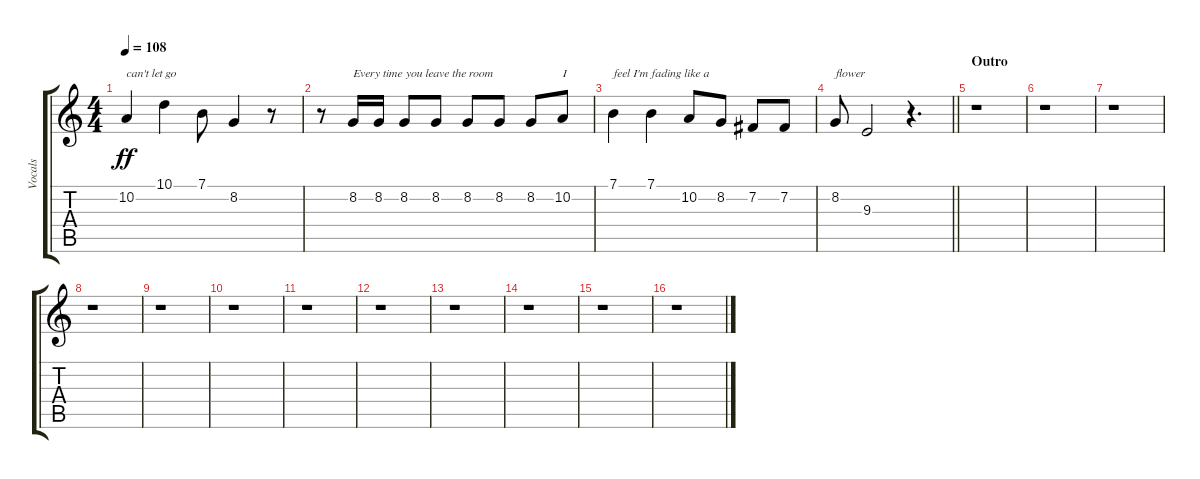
\track ("Vocals" "Vocals") {instrument altosax}
\staff {score tabs}
\tuning (E4 B3 G3 D3 A2 E2) {hide}
\ts (4 4)
\tempo 108
\clef g2
\ks c
10.2.4{txt "can't let go" dy ff} 10.1.4 7.1.8 8.2.4 r.8 |
r.8 8.2.16{txt "Every time you leave the room"} 8.2.16 8.2.8 8.2.8 8.2.8 8.2.8 8.2.8 10.2.8{txt "I"} |
7.1.4{txt "feel I'm fading like a"} 7.1.4 10.2.8 8.2.8 7.2.8 7.2.8 |
\barLineRight lightlight
8.2.8{txt "flower"} 9.3.2 r.4{d} |
\section ("" "Outro")
r.1 |
r.1 |
r.1 |
r.1 |
r.1 |
r.1 |
r.1 |
r.1 |
r.1 |
r.1 |
r.1 |
r.1
